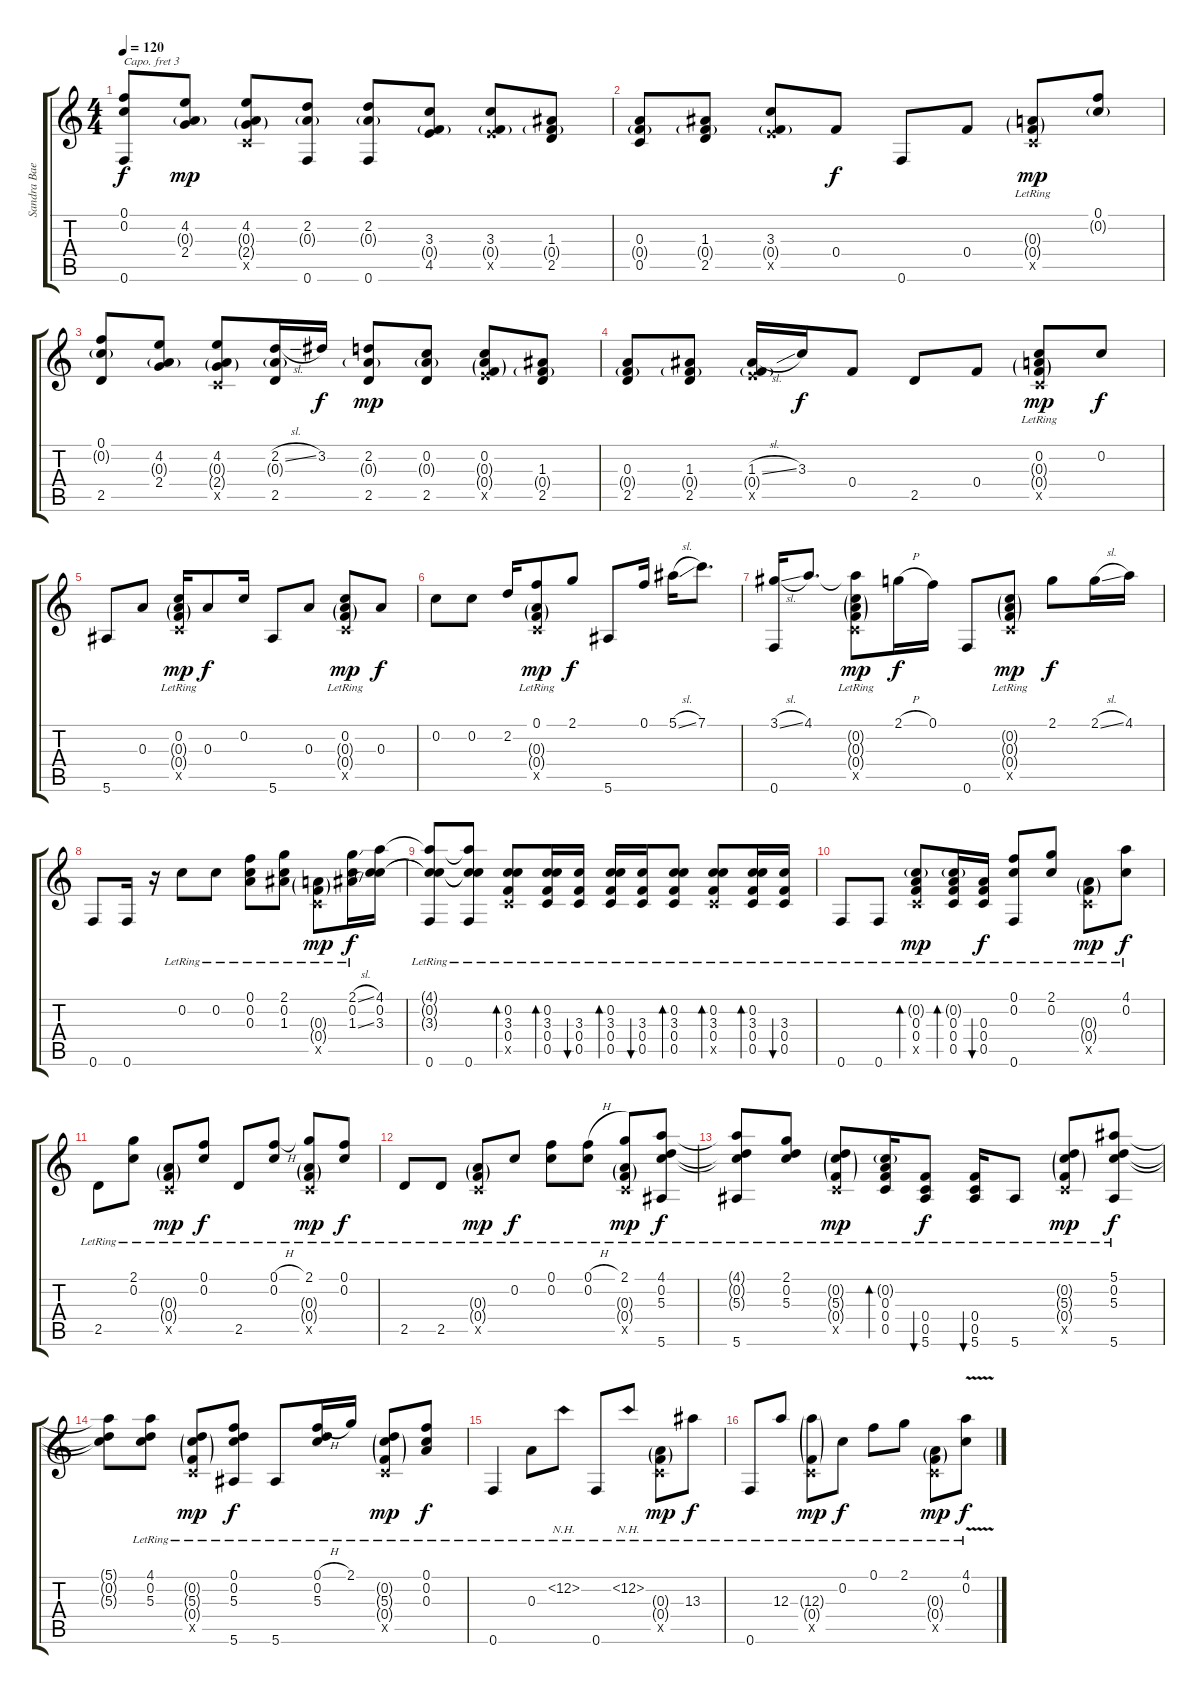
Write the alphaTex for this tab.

\track ("Sandra Bae" "Sandra Bae") {instrument acousticguitarsteel}
\staff {score tabs}
\capo 3
\tuning (D4 A3 Gb3 D3 A2 D2) {hide}
\ts (4 4)
\tempo 120
\clef g2
\ks c
(0.1 0.2 0.6).8{dy f} (4.2 0.3{g} 2.4).8{dy mp} (4.2 0.3{g} 2.4{g} 0.5{x}).8 (2.2 0.3{g} 0.6).8 (2.2 0.3{g} 0.6).8 (3.3 0.4{g} 4.5).8 (3.3 0.4{g} 4.5{x}).8 (1.3 0.4{g} 2.5).8 |
(0.3 0.4{g} 0.5).8 (1.3 0.4{g} 2.5).8 (3.3 0.4{g} 4.5{x}).8 0.4.8{dy f} 0.6.8 0.4.8 (0.3{g lr} 0.4{g lr} 0.5{x}).8{dy mp} (0.1 0.2{g}).8 |
(0.1 0.2{g} 2.5).8 (4.2 0.3{g} 2.4).8 (4.2 0.3{g} 2.4{g} 0.5{x}).8 (2.2{sl} 0.3{g} 2.5).16 3.2.16{dy f} (2.2 0.3{g} 2.5).8{dy mp} (0.2 0.3{g} 2.5).8 (0.2 0.3{g} 0.4{g} 4.5{x}).8 (1.3 0.4{g} 2.5).8 |
(0.3 0.4{g} 2.5).8 (1.3 0.4{g} 2.5).8 (1.3{sl} 0.4{g} 4.5{x}).16 3.3.16{dy f} 0.4.8 2.5.8 0.4.8 (0.2 0.3{g lr} 0.4{g lr} 0.5{x}).8{dy mp} 0.2.8{dy f} |
5.6.8 0.3.8 (0.2 0.3{g lr} 0.4{g lr} 0.5{x}).16{dy mp} 0.3.8{dy f} 0.2.16 5.6.8 0.3.8 (0.2 0.3{g lr} 0.4{g lr} 0.5{x}).8{dy mp} 0.3.8{dy f} |
0.2.8 0.2.8 2.2.16 (0.1 0.3{g lr} 0.4{g lr} 0.5{x}).8{dy mp} 2.1.8{dy f} 5.6.8 0.1.16 5.1{sl}.16 7.1.8{d} |
(3.1{sl} 0.6).16 4.1.8{d} (4.1{t} 0.2{g} 0.3{g lr} 0.4{g lr} 0.5{x}).8{dy mp} 2.1{h}.16{dy f} 0.1.16 0.6.8 (0.2{g} 0.3{g lr} 0.4{g lr} 0.5{x}).8{dy mp} 2.1.8{dy f} 2.1{sl}.16 4.1.16 |
0.6.8 0.6.16 r.16 0.2{lr}.8 0.2{lr}.8 (0.1{lr} 0.2 0.3).8 (2.1{lr} 0.2 1.3).8 (0.3{g lr} 0.4{g lr} 0.5{x}).8{dy mp} (2.1{sl lr} 0.2 1.3{sl}).16{dy f} (4.1 0.2 3.3).16 |
(4.1{t} 0.2{t} 3.3{t} 0.6{lr}).8 (4.1{t} 0.2{t} 3.3{t} 0.6{lr}).8 (0.2{lr} 3.3{lr} 0.4{lr} 0.5{x}).8{bd 60} (0.2{lr} 3.3{lr} 0.4{lr} 0.5{lr}).16{bd 60} (3.3{lr} 0.4{lr} 0.5{lr}).16{bu 60} (0.2{lr} 3.3{lr} 0.4{lr} 0.5{lr}).16{bd 60} (3.3{lr} 0.4{lr} 0.5{lr}).16{bu 60} (0.2{lr} 3.3{lr} 0.4{lr} 0.5{lr}).8{bd 60} (0.2{lr} 3.3{lr} 0.4{lr} 0.5{x}).8{bd 60} (0.2{lr} 3.3{lr} 0.4{lr} 0.5{lr}).16{bd 60} (3.3{lr} 0.4{lr} 0.5{lr}).16{bu 60} |
0.6{lr}.8 0.6{lr}.8 (0.2{g lr} 0.3{lr} 0.4{lr} 0.5{x}).8{bd 60 dy mp} (0.2{g lr} 0.3{lr} 0.4{lr} 0.5{lr}).16{bd 60} (0.3{lr} 0.4{lr} 0.5{lr}).16{bu 60 dy f} (0.1{lr} 0.2{lr} 0.6).8 (2.1{lr} 0.2{lr}).8 (0.3{g lr} 0.4{g lr} 0.5{x}).8{dy mp} (4.1{lr} 0.2{lr}).8{dy f} |
2.5{lr}.8 (2.1{lr} 0.2{lr}).8 (0.3{g lr} 0.4{g lr} 0.5{x}).8{dy mp} (0.1{lr} 0.2{lr}).8{dy f} 2.5{lr}.8 (0.1{h lr} 0.2{lr}).8 (2.1{lr} 0.3{g lr} 0.4{g lr} 0.5{x}).8{dy mp} (0.1{lr} 0.2{lr}).8{dy f} |
2.5{lr}.8 2.5{lr}.8 (0.3{g lr} 0.4{g lr} 0.5{x}).8{dy mp} 0.2{lr}.8{dy f} (0.1{lr} 0.2{lr}).8 (0.1{h lr} 0.2{lr}).8 (2.1{lr} 0.3{g lr} 0.4{g lr} 0.5{x}).8{dy mp} (4.1{lr} 0.2{lr} 5.3{lr} 5.6{lr}).8{dy f} |
(4.1{t} 0.2{t} 5.3{t} 5.6{lr}).8 (2.1{lr} 0.2{lr} 5.3{lr}).8 (0.2{g lr} 5.3{g lr} 0.4{g lr} 0.5{x}).8{dy mp} (0.2{g lr} 0.3{lr} 0.4{lr} 0.5{lr}).16{bd 60} (0.4{lr} 0.5{lr} 5.6{lr}).8{bu 60 dy f} (0.4{lr} 0.5{lr} 5.6{lr}).16{bu 60} 5.6{lr}.8 (0.2{g lr} 5.3{g lr} 0.4{g lr} 0.5{x}).8{dy mp} (5.1{lr} 0.2{lr} 5.3{lr} 5.6{lr}).8{dy f} |
(5.1{t} 0.2{t} 5.3{t}).8 (4.1{lr} 0.2{lr} 5.3{lr}).8 (0.2{g lr} 5.3{g lr} 0.4{g lr} 0.5{x}).8{dy mp} (0.1{lr} 0.2{lr} 5.3{lr} 5.6{lr}).8{dy f} 5.6{lr}.8 (0.1{h lr} 0.2{lr} 5.3{lr}).16 2.1{lr}.16 (0.2{g lr} 5.3{g lr} 0.4{g lr} 0.5{x}).8{dy mp} (0.1{lr} 0.2{lr} 0.3{lr}).8{dy f} |
0.6{lr}.4 0.3{lr}.8 12.2{nh lr}.8 0.6{lr}.8 12.2{nh lr}.8 (0.3{g lr} 0.4{g lr} 0.5{x}).8{dy mp} 13.3{lr}.8{dy f} |
0.6{lr}.8 12.3{lr}.8 (12.3{g lr} 0.4{g} 0.5{x}).8{dy mp} 0.2{lr}.8{dy f} 0.1{lr}.8 2.1{lr}.8 (0.3{g lr} 0.4{g lr} 0.5{x}).8{dy mp} (4.1{v lr} 0.2).8{dy f}
